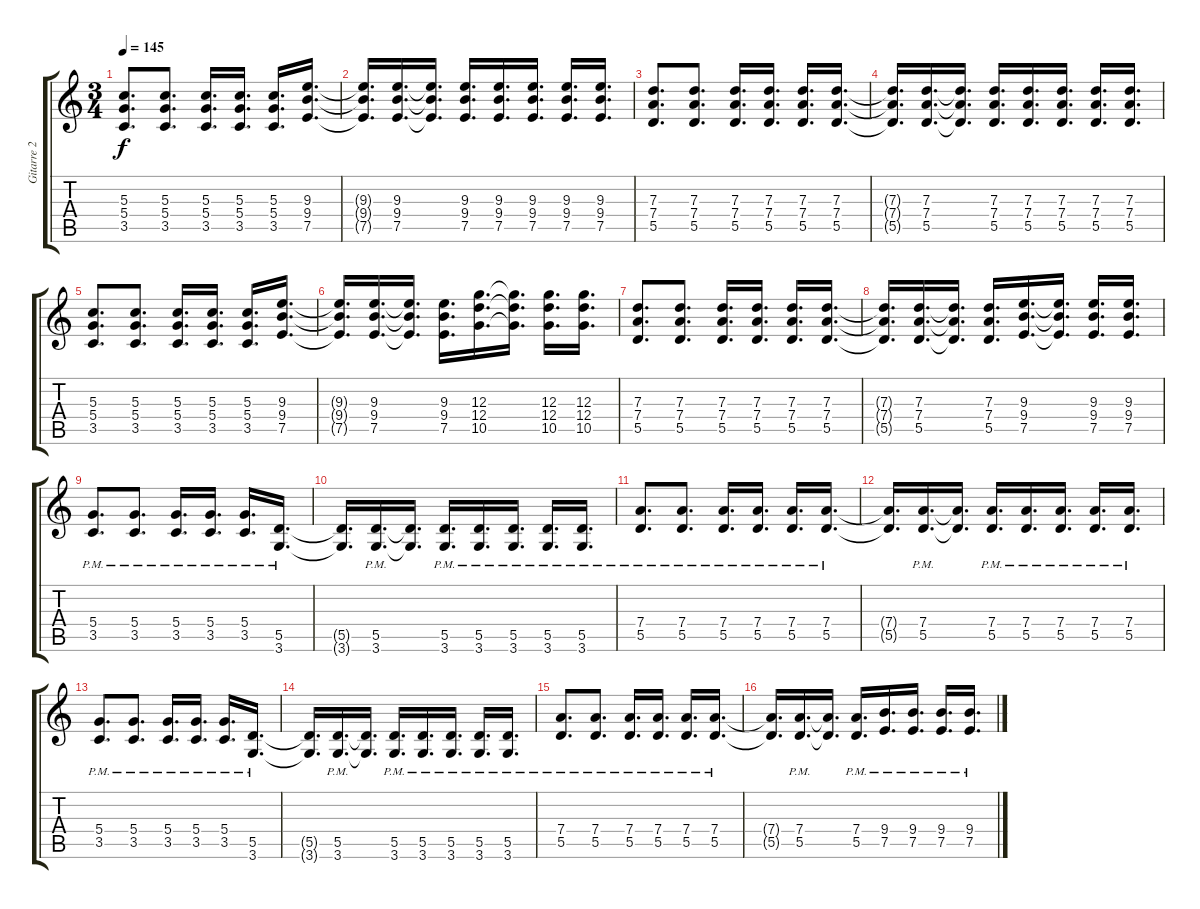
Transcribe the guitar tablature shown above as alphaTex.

\track ("Gitarre 2" "Gitarre 2") {instrument distortionguitar}
\staff {score tabs}
\tuning (E4 B3 G3 D3 A2 E2) {hide}
\ts (3 4)
\tempo 145
\clef g2
\ks c
(5.3 5.4 3.5).8{d dy f} (5.3 5.4 3.5).8{d} (5.3 5.4 3.5).16{d} (5.3 5.4 3.5).16{d} (5.3 5.4 3.5).16{d} (9.3 9.4 7.5).16{d} |
(9.3{t} 9.4{t} 7.5{t}).16{d} (9.3 9.4 7.5).16{d} (9.3{t} 9.4{t} 7.5{t}).16{d} (9.3 9.4 7.5).16{d} (9.3 9.4 7.5).16{d} (9.3 9.4 7.5).16{d} (9.3 9.4 7.5).16{d} (9.3 9.4 7.5).16{d} |
(7.3 7.4 5.5).8{d} (7.3 7.4 5.5).8{d} (7.3 7.4 5.5).16{d} (7.3 7.4 5.5).16{d} (7.3 7.4 5.5).16{d} (7.3 7.4 5.5).16{d} |
(7.3{t} 7.4{t} 5.5{t}).16{d} (7.3 7.4 5.5).16{d} (7.3{t} 7.4{t} 5.5{t}).16{d} (7.3 7.4 5.5).16{d} (7.3 7.4 5.5).16{d} (7.3 7.4 5.5).16{d} (7.3 7.4 5.5).16{d} (7.3 7.4 5.5).16{d} |
(5.3 5.4 3.5).8{d} (5.3 5.4 3.5).8{d} (5.3 5.4 3.5).16{d} (5.3 5.4 3.5).16{d} (5.3 5.4 3.5).16{d} (9.3 9.4 7.5).16{d} |
(9.3{t} 9.4{t} 7.5{t}).16{d} (9.3 9.4 7.5).16{d} (9.3{t} 9.4{t} 7.5{t}).16{d} (9.3 9.4 7.5).16{d} (12.3 12.4 10.5).16{d} (12.3{t} 12.4{t} 10.5{t}).16{d} (12.3 12.4 10.5).16{d} (12.3 12.4 10.5).16{d} |
(7.3 7.4 5.5).8{d} (7.3 7.4 5.5).8{d} (7.3 7.4 5.5).16{d} (7.3 7.4 5.5).16{d} (7.3 7.4 5.5).16{d} (7.3 7.4 5.5).16{d} |
(7.3{t} 7.4{t} 5.5{t}).16{d} (7.3 7.4 5.5).16{d} (7.3{t} 7.4{t} 5.5{t}).16{d} (7.3 7.4 5.5).16{d} (9.3 9.4 7.5).16{d} (9.3{t} 9.4{t} 7.5{t}).16{d} (9.3 9.4 7.5).16{d} (9.3 9.4 7.5).16{d} |
(5.4{pm} 3.5{pm}).8{d} (5.4{pm} 3.5{pm}).8{d} (5.4{pm} 3.5{pm}).16{d} (5.4{pm} 3.5{pm}).16{d} (5.4{pm} 3.5{pm}).16{d} (5.5{pm} 3.6{pm}).16{d} |
(5.5{t} 3.6{t}).16{d} (5.5{pm} 3.6{pm}).16{d} (5.5{t} 3.6{t}).16{d} (5.5{pm} 3.6{pm}).16{d} (5.5{pm} 3.6{pm}).16{d} (5.5{pm} 3.6{pm}).16{d} (5.5{pm} 3.6{pm}).16{d} (5.5{pm} 3.6{pm}).16{d} |
(7.4{pm} 5.5{pm}).8{d} (7.4{pm} 5.5{pm}).8{d} (7.4{pm} 5.5{pm}).16{d} (7.4{pm} 5.5{pm}).16{d} (7.4{pm} 5.5{pm}).16{d} (7.4{pm} 5.5{pm}).16{d} |
(7.4{t} 5.5{t}).16{d} (7.4{pm} 5.5{pm}).16{d} (7.4{t} 5.5{t}).16{d} (7.4{pm} 5.5{pm}).16{d} (7.4{pm} 5.5{pm}).16{d} (7.4{pm} 5.5{pm}).16{d} (7.4{pm} 5.5{pm}).16{d} (7.4{pm} 5.5{pm}).16{d} |
(5.4{pm} 3.5{pm}).8{d} (5.4{pm} 3.5{pm}).8{d} (5.4{pm} 3.5{pm}).16{d} (5.4{pm} 3.5{pm}).16{d} (5.4{pm} 3.5{pm}).16{d} (5.5{pm} 3.6{pm}).16{d} |
(5.5{t} 3.6{t}).16{d} (5.5{pm} 3.6{pm}).16{d} (5.5{t} 3.6{t}).16{d} (5.5{pm} 3.6{pm}).16{d} (5.5{pm} 3.6{pm}).16{d} (5.5{pm} 3.6{pm}).16{d} (5.5{pm} 3.6{pm}).16{d} (5.5{pm} 3.6{pm}).16{d} |
(7.4{pm} 5.5{pm}).8{d} (7.4{pm} 5.5{pm}).8{d} (7.4{pm} 5.5{pm}).16{d} (7.4{pm} 5.5{pm}).16{d} (7.4{pm} 5.5{pm}).16{d} (7.4{pm} 5.5{pm}).16{d} |
(7.4{t} 5.5{t}).16{d} (7.4{pm} 5.5{pm}).16{d} (7.4{t} 5.5{t}).16{d} (7.4{pm} 5.5{pm}).16{d} (9.4{pm} 7.5{pm}).16{d} (9.4{pm} 7.5{pm}).16{d} (9.4{pm} 7.5{pm}).16{d} (9.4{pm} 7.5{pm}).16{d}
